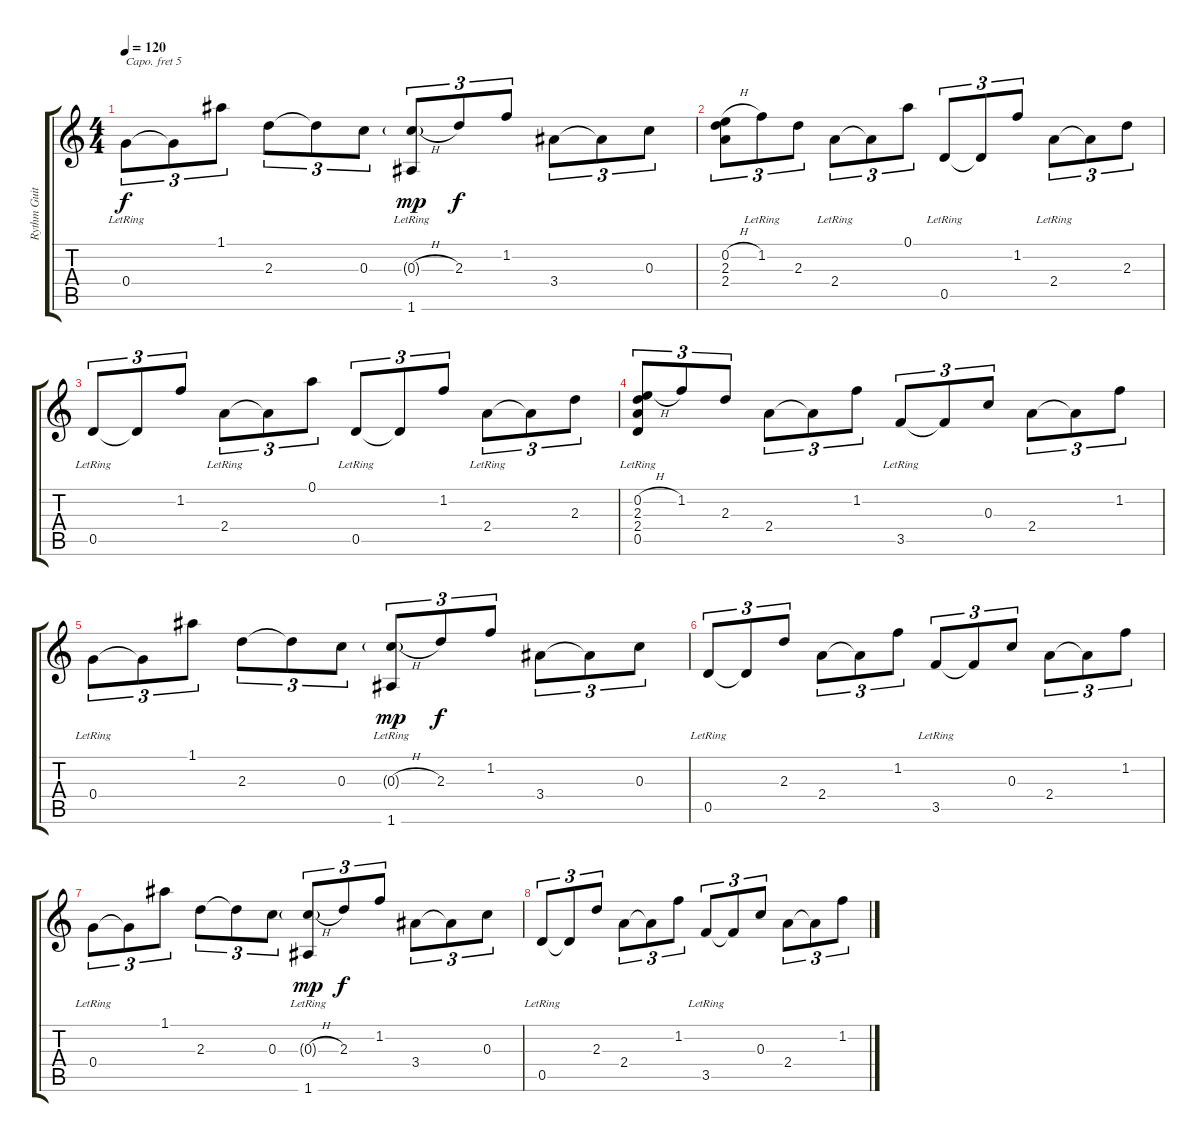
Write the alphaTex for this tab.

\track ("Rythm Guitar" "Rythm Guit") {instrument acousticguitarsteel}
\staff {score tabs}
\capo 5
\tuning (E4 B3 G3 D3 A2 E2) {hide}
\ts (4 4)
\tempo 120
\clef g2
\ks c
0.4{lr}.8{tu (3 2) dy f} 0.4{t}.8{tu (3 2)} 1.1.8{tu (3 2)} 2.3.8{tu (3 2)} 2.3{t}.8{tu (3 2)} 0.3.8{tu (3 2)} (0.3{h g} 1.6{lr}).8{tu (3 2) dy mp} 2.3.8{tu (3 2) dy f} 1.2.8{tu (3 2)} 3.4.8{tu (3 2)} 3.4{t}.8{tu (3 2)} 0.3.8{tu (3 2)} |
(0.2{h} 2.3 2.4).8{tu (3 2)} 1.2{lr}.8{tu (3 2)} 2.3.8{tu (3 2)} 2.4{lr}.8{tu (3 2)} 2.4{t}.8{tu (3 2)} 0.1.8{tu (3 2)} 0.5{lr}.8{tu (3 2)} 0.5{t}.8{tu (3 2)} 1.2.8{tu (3 2)} 2.4{lr}.8{tu (3 2)} 2.4{t}.8{tu (3 2)} 2.3.8{tu (3 2)} |
0.5{lr}.8{tu (3 2)} 0.5{t}.8{tu (3 2)} 1.2.8{tu (3 2)} 2.4{lr}.8{tu (3 2)} 2.4{t}.8{tu (3 2)} 0.1.8{tu (3 2)} 0.5{lr}.8{tu (3 2)} 0.5{t}.8{tu (3 2)} 1.2.8{tu (3 2)} 2.4{lr}.8{tu (3 2)} 2.4{t}.8{tu (3 2)} 2.3.8{tu (3 2)} |
(0.2{h} 2.3 2.4 0.5{lr}).8{tu (3 2)} 1.2.8{tu (3 2)} 2.3.8{tu (3 2)} 2.4.8{tu (3 2)} 2.4{t}.8{tu (3 2)} 1.2.8{tu (3 2)} 3.5{lr}.8{tu (3 2)} 3.5{t}.8{tu (3 2)} 0.3.8{tu (3 2)} 2.4.8{tu (3 2)} 2.4{t}.8{tu (3 2)} 1.2.8{tu (3 2)} |
0.4{lr}.8{tu (3 2)} 0.4{t}.8{tu (3 2)} 1.1.8{tu (3 2)} 2.3.8{tu (3 2)} 2.3{t}.8{tu (3 2)} 0.3.8{tu (3 2)} (0.3{h g} 1.6{lr}).8{tu (3 2) dy mp} 2.3.8{tu (3 2) dy f} 1.2.8{tu (3 2)} 3.4.8{tu (3 2)} 3.4{t}.8{tu (3 2)} 0.3.8{tu (3 2)} |
0.5{lr}.8{tu (3 2)} 0.5{t}.8{tu (3 2)} 2.3.8{tu (3 2)} 2.4.8{tu (3 2)} 2.4{t}.8{tu (3 2)} 1.2.8{tu (3 2)} 3.5{lr}.8{tu (3 2)} 3.5{t}.8{tu (3 2)} 0.3.8{tu (3 2)} 2.4.8{tu (3 2)} 2.4{t}.8{tu (3 2)} 1.2.8{tu (3 2)} |
0.4{lr}.8{tu (3 2)} 0.4{t}.8{tu (3 2)} 1.1.8{tu (3 2)} 2.3.8{tu (3 2)} 2.3{t}.8{tu (3 2)} 0.3.8{tu (3 2)} (0.3{h g} 1.6{lr}).8{tu (3 2) dy mp} 2.3.8{tu (3 2) dy f} 1.2.8{tu (3 2)} 3.4.8{tu (3 2)} 3.4{t}.8{tu (3 2)} 0.3.8{tu (3 2)} |
0.5{lr}.8{tu (3 2)} 0.5{t}.8{tu (3 2)} 2.3.8{tu (3 2)} 2.4.8{tu (3 2)} 2.4{t}.8{tu (3 2)} 1.2.8{tu (3 2)} 3.5{lr}.8{tu (3 2)} 3.5{t}.8{tu (3 2)} 0.3.8{tu (3 2)} 2.4.8{tu (3 2)} 2.4{t}.8{tu (3 2)} 1.2.8{tu (3 2)}
